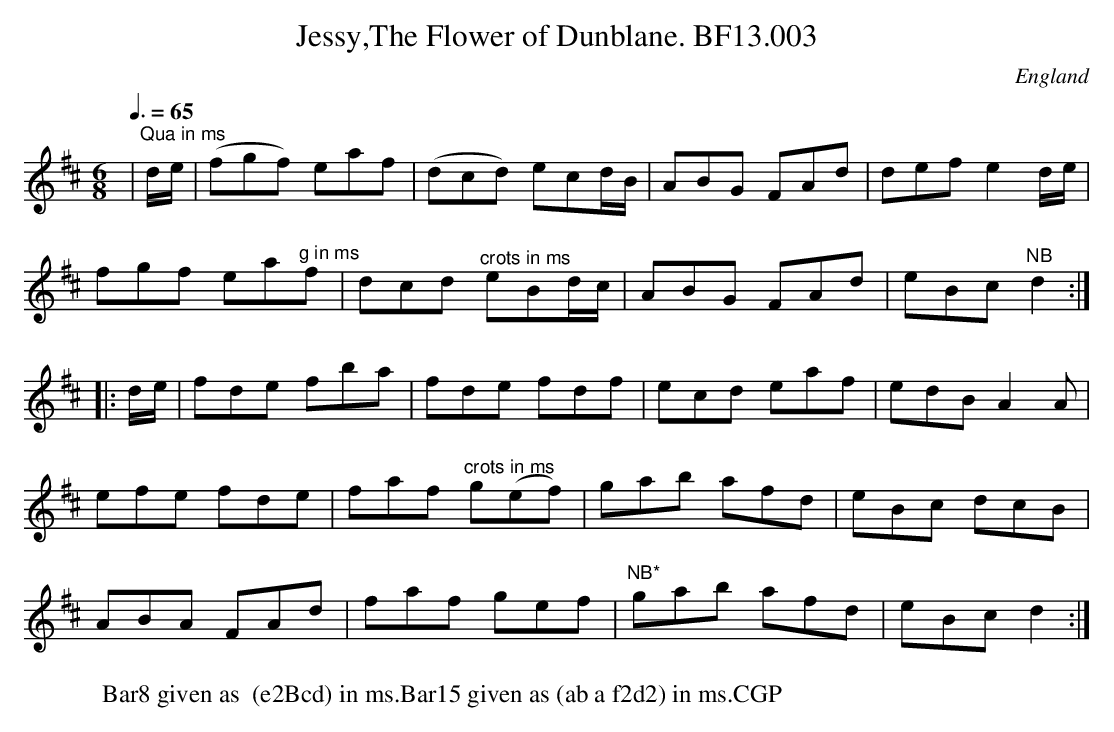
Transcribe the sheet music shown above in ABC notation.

X:1
T:Jessy,The Flower of Dunblane. BF13.003
M:6/8
L:1/8
Q:3/8=65
O:England
K:D major
|"^Qua in ms"d/e/|(fgf) eaf|(dcd) ecd/2B/2|ABG FAd|def e2 d/2e/2|!
fgf ea"^g in ms"f|dcd "^crots in ms"eBd/c/|ABG FAd|eBc"^NB" d2:|!
|:d/e/|fde fba|fde fdf|ecd eaf|edB A2 A|!
efe fde|faf "^crots in ms"g(ef)|gab afd|eBc dcB|!
ABA FAd|faf gef |"^NB*" gab afd|eBc d2 :|
W:Bar8 given as  (e2Bcd) in ms.Bar15 given as (ab a f2d2) in ms.CGP
